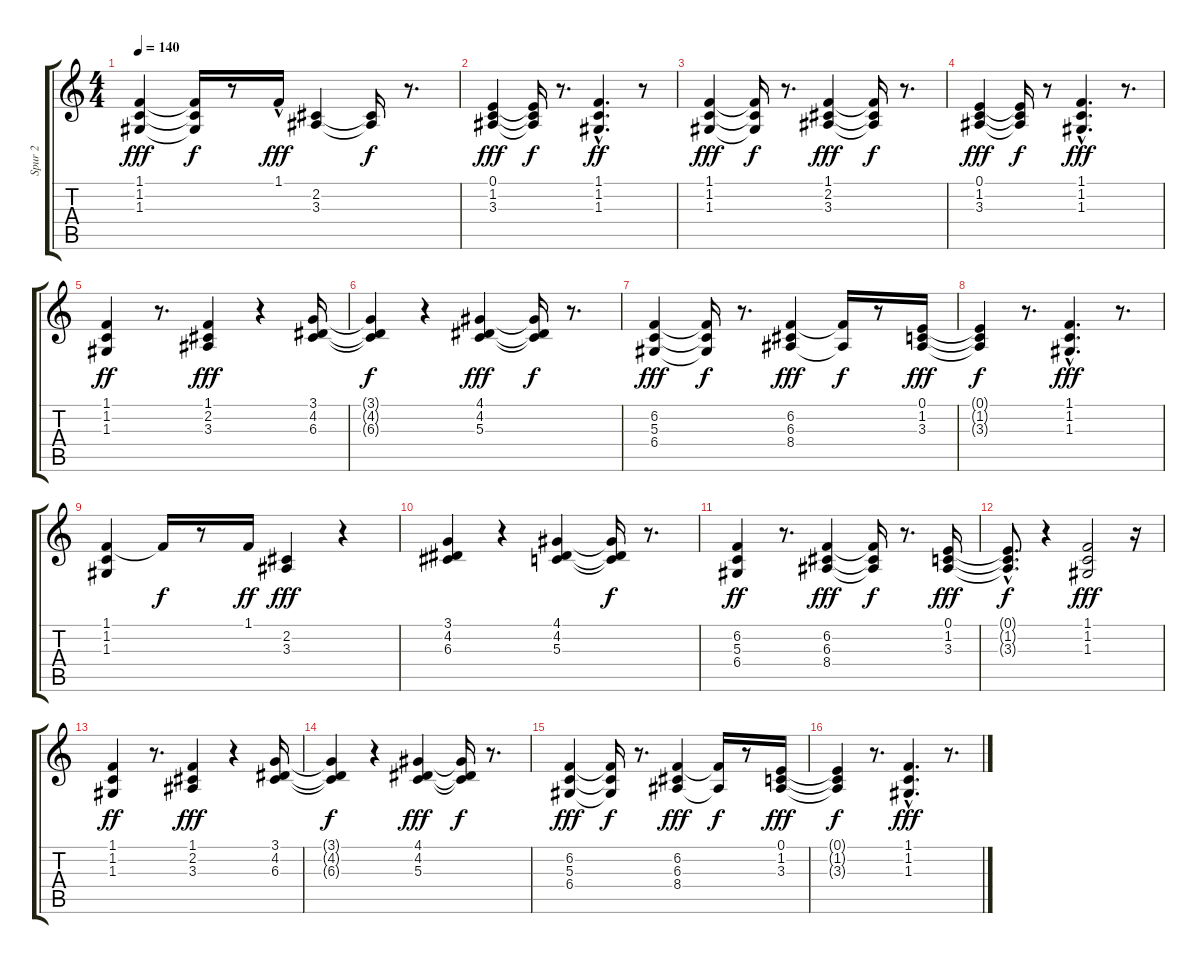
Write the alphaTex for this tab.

\track ("Spur 2" "Spur 2") {instrument stringensemble2}
\staff {score tabs}
\tuning (E4 B3 G3 D3 A2 E2) {hide}
\ts (4 4)
\tempo 140
\clef g2
\ks c
(1.1 1.2 1.3).4{dy fff} (1.1{t} 1.2{t} 1.3{t}).16{dy f} r.8 1.1{hac}.16{dy fff} (2.2 3.3).4 (2.2{t} 3.3{t}).16{dy f} r.8{d} |
(0.1 1.2 3.3).4{dy fff} (0.1{t} 1.2{t} 3.3{t}).16{dy f} r.8{d} (1.1 1.2 1.3{hac}).4{d dy ff} r.8 |
(1.1 1.2 1.3).4{dy fff} (1.1{t} 1.2{t} 1.3{t}).16{dy f} r.8{d} (1.1 2.2 3.3).4{dy fff} (1.1{t} 2.2{t} 3.3{t}).16{dy f} r.8{d} |
(0.1 1.2 3.3).4{dy fff} (0.1{t} 1.2{t} 3.3{t}).16{dy f} r.8 (1.1{hac} 1.2{hac} 1.3{hac}).4{d dy fff} r.8{d} |
(1.1 1.2 1.3).4{dy ff} r.8{d} (1.1 2.2 3.3).4{dy fff} r.4 (3.1 4.2 6.3).16 |
(3.1{t} 4.2{t} 6.3{t}).4{dy f} r.4 (4.1 4.2 5.3).4{dy fff} (4.1{t} 4.2{t} 5.3{t}).16{dy f} r.8{d} |
(6.2 5.3 6.4).4{dy fff} (6.2{t} 5.3{t} 6.4{t}).16{dy f} r.8{d} (6.2 6.3 8.4).4{dy fff} (6.2{t} 8.4{t}).16{dy f} r.8 (0.1 1.2 3.3).16{dy fff} |
(0.1{t} 1.2{t} 3.3{t}).4{dy f} r.8{d} (1.1{hac} 1.2{hac} 1.3{hac}).4{d dy fff} r.8{d} |
(1.1 1.2 1.3).4 1.1{t}.16{dy f} r.8 1.1.16{dy ff} (2.2 3.3).4{dy fff} r.4 |
(3.1 4.2 6.3).4 r.4 (4.1 4.2 5.3).4 (4.1{t} 4.2{t} 5.3{t}).16{dy f} r.8{d} |
(6.2 5.3 6.4).4{dy ff} r.8{d} (6.2 6.3 8.4).4{dy fff} (6.2{t} 6.3{t} 8.4{t}).16{dy f} r.8{d} (0.1 1.2 3.3).16{dy fff} |
(0.1{hac t} 1.2{hac t} 3.3{hac t}).8{d dy f} r.4 (1.1 1.2 1.3).2{dy fff} r.16 |
(1.1 1.2 1.3).4{dy ff} r.8{d} (1.1 2.2 3.3).4{dy fff} r.4 (3.1 4.2 6.3).16 |
(3.1{t} 4.2{t} 6.3{t}).4{dy f} r.4 (4.1 4.2 5.3).4{dy fff} (4.1{t} 4.2{t} 5.3{t}).16{dy f} r.8{d} |
(6.2 5.3 6.4).4{dy fff} (6.2{t} 5.3{t} 6.4{t}).16{dy f} r.8{d} (6.2 6.3 8.4).4{dy fff} (6.2{t} 8.4{t}).16{dy f} r.8 (0.1 1.2 3.3).16{dy fff} |
(0.1{t} 1.2{t} 3.3{t}).4{dy f} r.8{d} (1.1{hac} 1.2{hac} 1.3{hac}).4{d dy fff} r.8{d}
